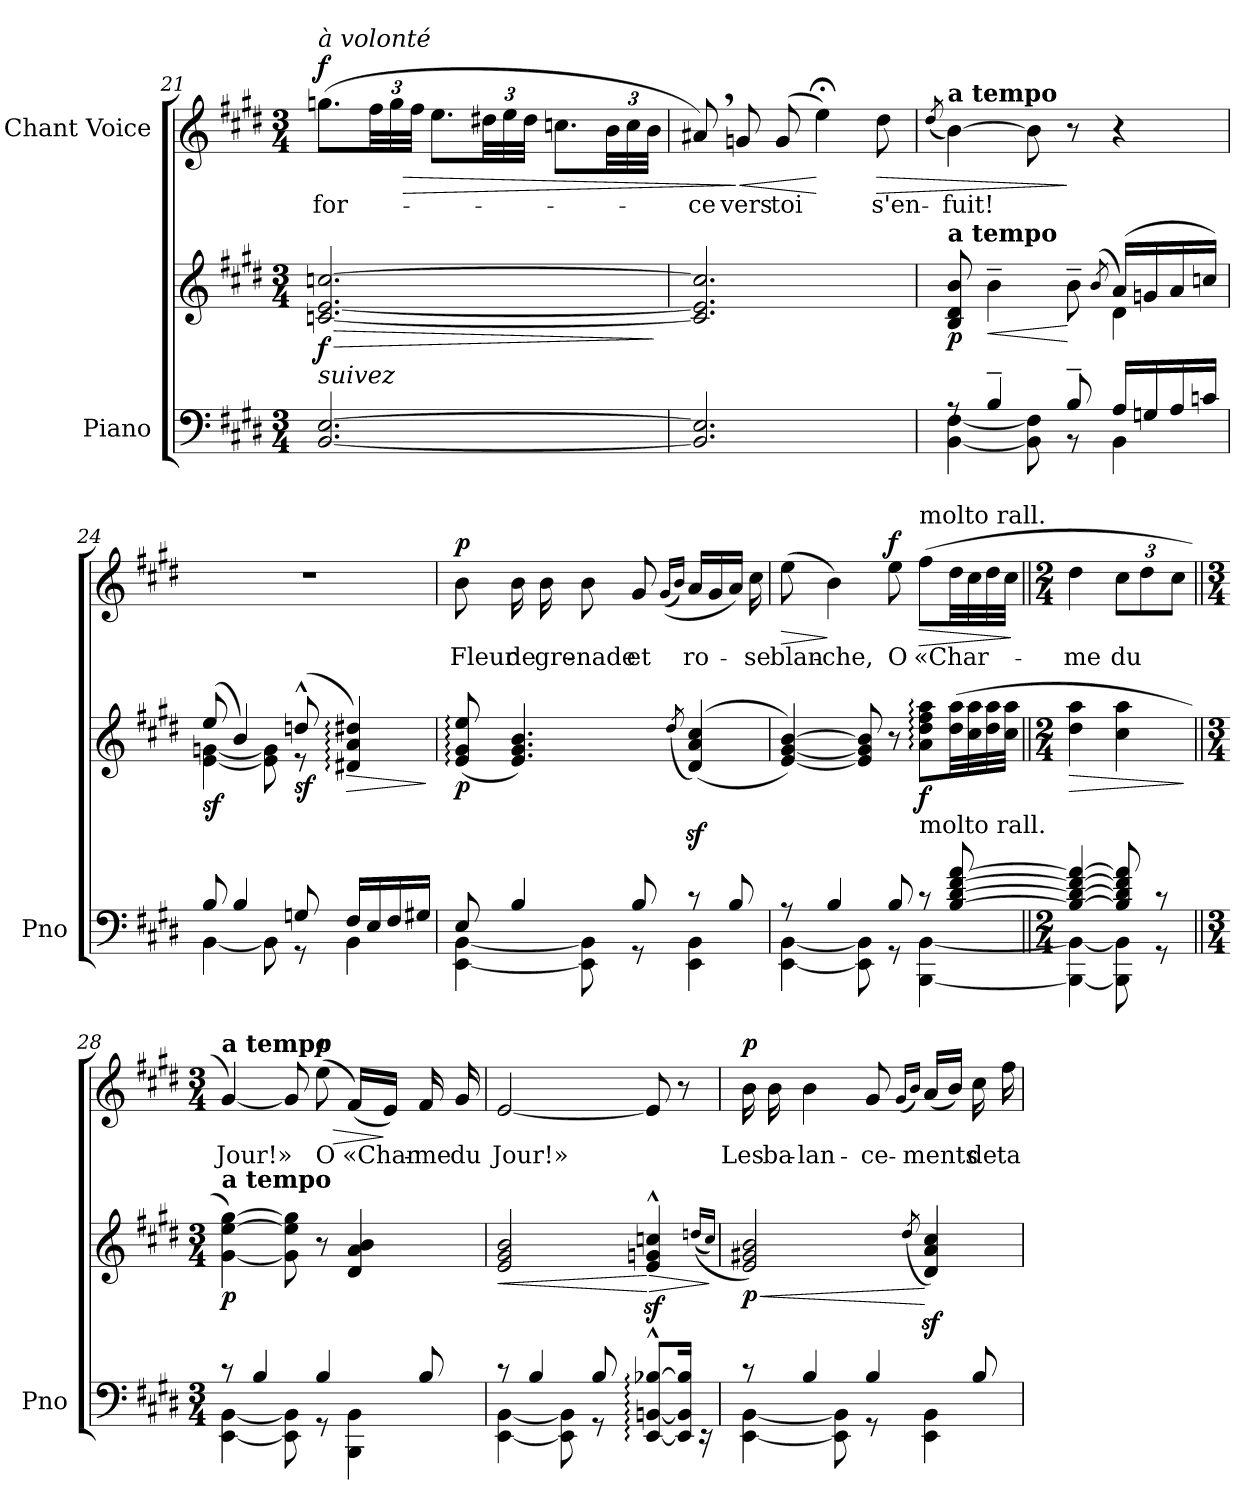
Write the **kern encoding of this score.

**kern	**kern	**dynam	**kern	**text	**dynam
*part2	*part2	*part2	*part1	*part1	*part1
*staff3	*staff2	*staff2/3	*staff1	*staff1	*staff1
*I"Piano	*	*	*I"Chant Voice	*	*
*I'Pno	*	*	*	*	*
*clefF4	*clefG2	*	*clefG2	*	*
*k[f#c#g#d#]	*k[f#c#g#d#]	*	*k[f#c#g#d#]	*	*
*M3/4	*M3/4	*	*M3/4	*	*
=21	=21	=21	=21	=21	=21
!	!	!	!LO:TX:a:i:t=à volonté	!	!
!	!LO:TX:b:i:t=suivez	!	!	!	!
!	!	!LO:HP:b	!	!LO:LY:b	!
!	!	!LO:DY:n=1:b	!	!	!LO:DY:a
[2.BB/ [2.E/	[2.cn/ [2.e/ [2.ccn/	> f	(>8.ggn\L	for-	f
*	*	*	*Xbrackettup	*	*
.	.	.	48ff#\LL	.	.
.	.	.	48gg\	.	.
!	!	!	!	!	!LO:HP:b
.	.	.	48ff#\JJJ	.	>
.	.	.	8.ee\L	.	.
.	.	.	48dd#X\LL	.	.
.	.	.	48ee\	.	.
.	.	.	48dd#\JJJ	.	.
.	.	.	8.ccn\L	.	.
.	.	.	48b\LL	.	.
.	.	.	48cc\	.	.
.	.	.	48b\JJJ	.	.
.	.	]	.	.	.
=22	=22	=22	=22	=22	=22
!	!	!	!	!LO:LY:b	!
2.BB/] 2.E/]	2.cn/] 2.e/] 2.ccn/]	.	8a#X,/)	-ce	.
!	!	!	!	!LO:LY:b	!LO:HP:n=1:b
.	.	.	8gn/	vers	] <
!	!	!	!	!LO:LY:b	!
.	.	.	(>8g/	toi	.
.	.	.	4ee;<\)	.	[
!	!	!	!	!LO:LY:b	!LO:HP:b
.	.	.	8dd#\	s'en-	>
!!LO:PB:g=z
=23	=23	=23	=23	=23	=23
.	.	.	(<8qdd#/	.	.
*^	*^	*	*	*	*
!	!	!	!	!	!LO:TX:a:B:t=a tempo	!	!
!	!	!LO:TX:a:B:t=a tempo	!	!	!	!	!
!	!	!	!	!LO:DY:b	!	!LO:LY:b	!
8rA	[4BB\ [4F#\	8B/ 8d#/ 8b/	2rcyy	p	[4b\)	-fuit!	.
!	!	!	!	!LO:HP:b	!	!	!
4B~/	.	4b~\	.	<	.	.	.
.	8BB\] 8F#\]	.	.	.	8b\]	.	.
8B~/	8r	8b~\	.	[	8r	.	]
.	.	(<8qb/	.	.	.	.	.
16A/LL	4BB:\	(>16a/LL)	4d#\	.	4r	.	.
16Gn/	.	16gn/	.	.	.	.	.
16A/	.	16a/	.	.	.	.	.
16cn/JJ	.	16ccn/JJ)	.	.	.	.	.
=24	=24	=24	=24	=24	=24	=24	=24
!	!	!	!	!LO:DY:b	!	!	!
8B/	[4BB:\	(>8ee/	[4e\: [4gn\:	sf	2.r	.	.
4B/	.	4b/)	.	.	.	.	.
.	8BB\]	.	8e\] 8g\]	.	.	.	.
!	!	!	!	!LO:DY:b	!	!	!
8Gn/	8r	(>8ddn^^/	8r	sf	.	.	.
!	!	!	!	!LO:HP:b	!	!	!
16F#/LL	4BB:\	4d#X/: 4a/: 4dd#X/:)	4reyy	>	.	.	.
16E/	.	.	.	.	.	.	.
16F#/	.	.	.	.	.	.	.
16G#X/JJ	.	.	.	.	.	.	.
*v	*v	*	*	*	*	*	*
*	*v	*v	*	*	*	*
.	.	]	.	.	.
=25	=25	=25	=25	=25	=25
*^	*	*	*	*	*
!	!	!	!LO:DY:b	!	!LO:LY:b	!LO:DY:a
8E/	[4EE\ [4BB\	(>8e/: 8g#/: 8ee/:	p	8b\	Fleur	p
!	!	!	!	!	!LO:LY:b	!
4B/	.	4.e/ 4.g#/ 4.b/)	.	16b\	de	.
!	!	!	!	!	!LO:LY:b	!
.	.	.	.	16b\	gre-	.
!	!	!	!	!	!LO:LY:b	!
.	8EE\] 8BB\]	.	.	8b\	-nade	.
!	!	!	!	!	!LO:LY:b	!
8B/	8r	.	.	8g#/	et	.
.	.	.	.	(<(<16qg#/LL	.	.
.	.	(<8qdd#/	.	16qb/JJ)	.	.
!	!	!	!	!	!LO:LY:b	!
8r	4EE\ 4BB\	(<(>4d#/z< 4a/z< 4cc#/z<)	.	16a/LL	ro-	.
.	.	.	.	16g#/	.	.
8B/	.	.	.	16a/JJ)	.	.
!	!	!	!	!	!LO:LY:b	!
.	.	.	.	16cc#\	-se	.
!!LO:LB:g=z
=26	=26	=26	=26	=26	=26	=26
!	!	!	!	!	!LO:LY:b	!LO:HP:b
8rA	[4EE\ [4BB\	[4e/ [4g#/ [4b/))	.	(>8ee\	blan-	>
!	!	!	!	!	!LO:LY:b	!
4B/	.	.	.	4b\)	-che,	]
.	8EE\] 8BB\]	8e/] 8g#/] 8b/]	.	.	.	.
!	!	!	!	!	!LO:LY:b	!LO:DY:a
8B/	8r	8r	.	8ee\	O	f
*	*	*	*	*MM42	*	*
!	!	!	!	!LO:TX:a:t=molto rall.	!	!
!	!	!LO:TX:b:t=molto rall.	!	!	!	!
!	!	!	!LO:DY:b	!	!LO:LY:b	!LO:HP:b
8r	[4BBB\ [4BB\	8a\: 8dd#\: 8ff#\: 8aa\:L	f	(>8ff#\L	«Char-	>
[8B/ [8d#/ [8f#/ [8a/	.	(>32dd#\ 32aa\LL	.	32dd#\LL	.	.
.	.	32cc#\ 32aa\	.	32cc#\	.	.
*	*	*	*	*MM40	*	*
.	.	32dd#\ 32aa\	.	32dd#\	.	.
.	.	32cc#\ 32aa\JJJ	.	32cc#\JJJ	.	.
*v	*v	*	*	*	*	*
.	.	.	.	.	]
=27||	=27||	=27||	=27||	=27||	=27||
*M2/4	*M2/4	*	*M2/4	*	*
*	*	*	*MM38	*	*
*^	*	*	*	*	*
!	!	!	!LO:HP:b	!	!LO:LY:b	!
4B/_ 4d#/_ 4f#/_ 4a/_	4BBB\_ 4BB\_	4dd#\ 4aa\	>	4dd#\	-me	.
!	!	!	!	!	!LO:LY:b	!
8B/] 8d#/] 8f#/] 8a/]	8BBB\] 8BB\]	4cc#\ 4aa\	.	12cc#\L	du	.
.	.	.	.	12dd#\	.	.
8r	8r	.	.	.	.	.
.	.	.	.	12cc#\J	.	.
*v	*v	*	*	*	*	*
.	.	]	.	.	.
=28||	=28||	=28||	=28||	=28||	=28||
*M3/4	*M3/4	*	*M3/4	*	*
*^	*	*	*	*	*
!	!	!	!	!LO:TX:a:B:t=a tempo	!	!
!	!	!LO:TX:a:B:t=a tempo	!	!	!	!
!	!	!	!LO:DY:b	!	!LO:LY:b	!
8r	[4EE\ [4BB\	[4g#\ [4ee\ [4gg#\)	p	[4g#/)	Jour!»	.
4B/	.	.	.	.	.	.
.	8EE\] 8BB\]	8g#\] 8ee\] 8gg#\]	.	8g#/]	.	.
!	!	!	!	!	!LO:LY:b	!LO:HP:b
!	!	!	!	!	!	!LO:DY:n=1:a
4B/	8r	8r	.	(>8ee\	O	> p
!	!	!	!	!	!LO:LY:b	!
.	4BBB\ 4BB\	4d#/ 4a/ 4b/	.	(<16f#/LL)	«Char-	.
.	.	.	.	16e/JJ)	.	]
!	!	!	!	!	!LO:LY:b	!
8B/	.	.	.	16f#/	-me	.
!	!	!	!	!	!LO:LY:b	!
.	.	.	.	16g#/	du	.
=29	=29	=29	=29	=29	=29	=29
!	!	!	!LO:HP:b	!	!LO:LY:b	!
8r	[4EE\ [4BB\	2e/ 2g#/ 2b/	<	[2e/	Jour!»	.
4B/	.	.	.	.	.	.
.	8EE\] 8BB\]	.	.	.	.	.
8B/	8r	.	.	.	.	.
!	!	!	!LO:HP:n=1:b	!	!	!
[8EE/:^^ [8BBn/:^^ [8B-X/:^^L	4rCCyy	4e/z<^^ 4gn/z<^^ 4ccn/z<^^	[ >	8e/]	.	.
16EE/] 16BB/] 16B-/]Jk	.	.	.	8r	.	.
16rEE	.	.	.	.	.	.
*v	*v	*	*	*	*	*
.	(<(>16qddn/LL	.	.	.	.
.	16qcc/JJ)	.	.	.	.
.	.	]	.	.	.
!!LO:LB:g=z
=30	=30	=30	=30	=30	=30
*^	*	*	*	*	*
!	!	!	!LO:HP:b	!	!LO:LY:b	!
!	!	!	!LO:DY:n=1:b	!	!	!LO:DY:a
8r	[4EE\ [4BB\	2e/ 2g#X/ 2b/)	< p	16b\	Les	p
!	!	!	!	!	!LO:LY:b	!
.	.	.	.	16b\	ba-	.
!	!	!	!	!	!LO:LY:b	!
4B/	.	.	.	4b\	-lan-	.
.	8EE\] 8BB\]	.	.	.	.	.
!	!	!	!	!	!LO:LY:b	!
4B/	8r	.	.	8g#/	-ce-	.
.	.	.	.	(<16qg#/LL	.	.
.	.	(<8qdd#/	.	16qb/JJ)	.	.
!	!	!	!	!	!LO:LY:b	!
.	4EE\ 4BB\	4d#/z< 4a/z< 4cc#/z<)	[	(<16a/LL	-ments	.
.	.	.	.	16b/JJ)	.	.
!	!	!	!	!	!LO:LY:b	!
8B/	.	.	.	16cc#\	de	.
!	!	!	!	!	!LO:LY:b	!
.	.	.	.	16ff#\	ta	.
*v	*v	*	*	*	*	*
=	=	=	=	=	=
*-	*-	*-	*-	*-	*-
